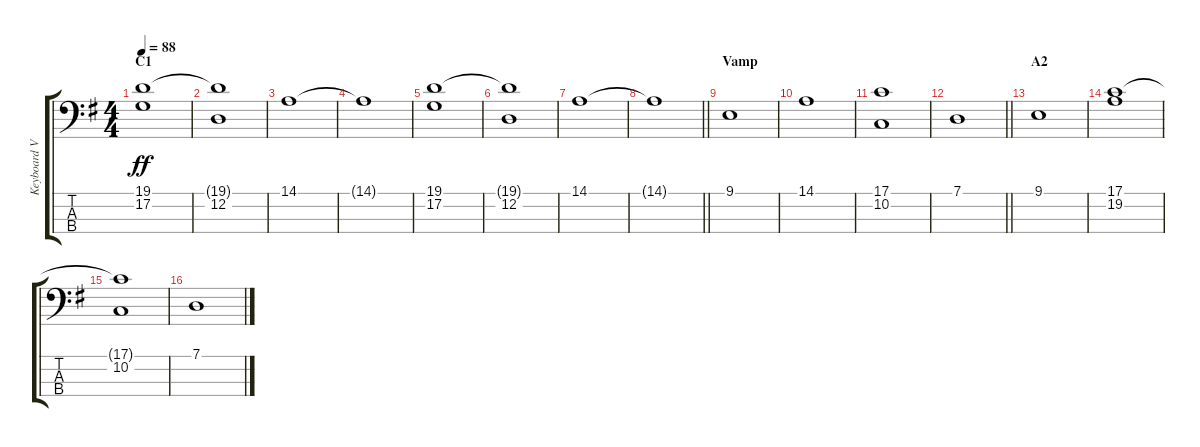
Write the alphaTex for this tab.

\track ("Keyboard V" "Keyboard V") {instrument pad2warm}
\staff {score tabs}
\tuning (G2 D2 A1 E1) {hide}
\ts (4 4)
\section ("" "C1")
\tempo 88
\clef f4
\ks g
(19.1 17.2).1{dy ff} |
(19.1{t} 12.2).1 |
14.1.1 |
14.1{t}.1 |
(19.1 17.2).1 |
(19.1{t} 12.2).1 |
14.1.1 |
\barLineRight lightlight
14.1{t}.1 |
\section ("" "Vamp")
9.1.1 |
14.1.1 |
(17.1 10.2).1 |
\barLineRight lightlight
7.1.1 |
\section ("" "A2")
9.1.1 |
(17.1 19.2).1 |
(17.1{t} 10.2).1 |
7.1.1
